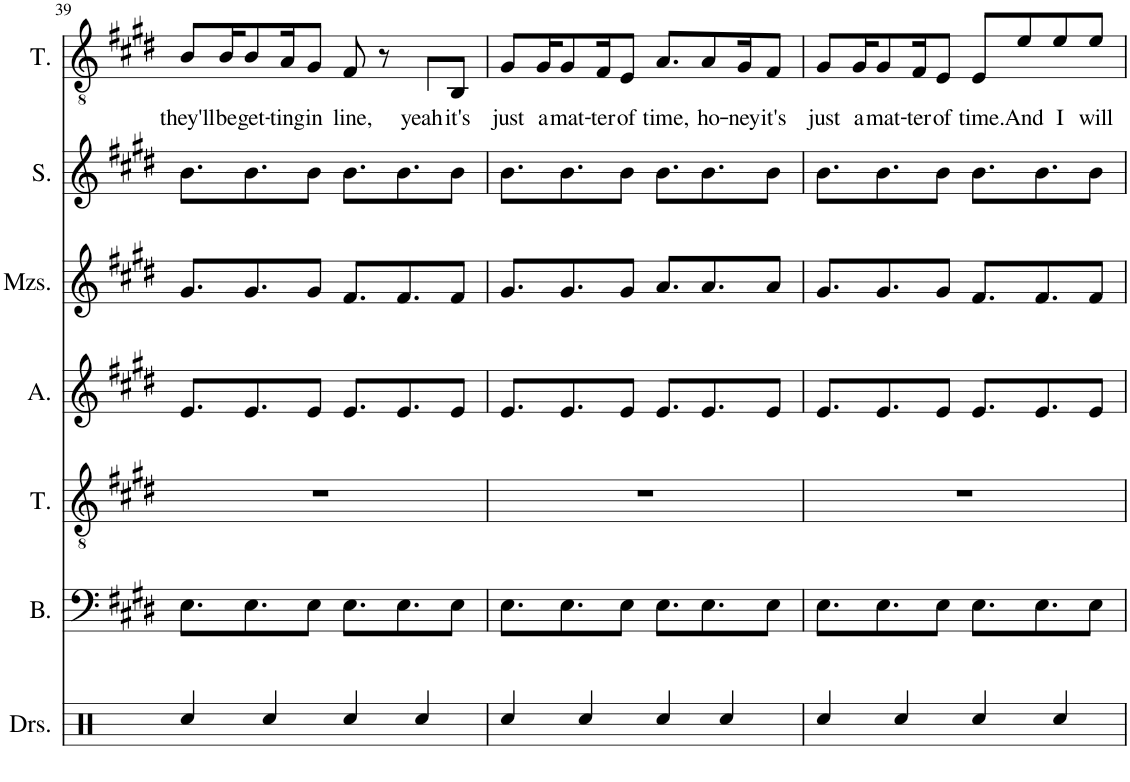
**kern	**kern	**kern	**kern	**kern	**kern	**kern	**text
*part7	*part6	*part5	*part4	*part3	*part2	*part1	*part1
*staff7	*staff6	*staff5	*staff4	*staff3	*staff2	*staff1	*staff1
*I"Drumset	*I"Bass	*I"Tenor	*I"Alto	*I"Mezzo-soprano	*I"Soprano	*I"Tenor	*
*I'Drs.	*I'B.	*I'T.	*I'A.	*I'Mzs.	*I'S.	*I'T.	*
!!LO:PB:g=z
*clefX	*clefF4	*clefGv2	*clefG2	*clefG2	*clefG2	*clefGv2	*
*k[]	*k[f#c#g#d#]	*k[f#c#g#d#]	*k[f#c#g#d#]	*k[f#c#g#d#]	*k[f#c#g#d#]	*k[f#c#g#d#]	*
*M4/4	*M4/4	*M4/4	*M4/4	*M4/4	*M4/4	*M4/4	*
=39	=39	=39	=39	=39	=39	=39	=39
!	!	!	!	!	!	!	!LO:LY:b
4Rcc/	8.E\L	1r	8.e/L	8.g#/L	8.b\L	8B/L	they'll
!	!	!	!	!	!	!	!LO:LY:b
.	.	.	.	.	.	16B/K	be
!	!	!	!	!	!	!	!LO:LY:b
.	8.E\	.	8.e/	8.g#/	8.b\	8B/	get-
4Rcc/	.	.	.	.	.	.	.
!	!	!	!	!	!	!	!LO:LY:b
.	.	.	.	.	.	16A/K	-ting
!	!	!	!	!	!	!	!LO:LY:b
.	8E\J	.	8e/J	8g#/J	8b\J	8G#/J	in
!	!	!	!	!	!	!	!LO:LY:b
4Rcc/	8.E\L	.	8.e/L	8.f#/L	8.b\L	8F#/	line,
.	.	.	.	.	.	8r	.
.	8.E\	.	8.e/	8.f#/	8.b\	.	.
!	!	!	!	!	!	!	!LO:LY:b
4Rcc/	.	.	.	.	.	8BB/L	yeah
!	!	!	!	!	!	!	!LO:LY:b
.	8E\J	.	8e/J	8f#/J	8b\J	8BB/J	it's
=40	=40	=40	=40	=40	=40	=40	=40
!	!	!	!	!	!	!	!LO:LY:b
4Rcc/	8.E\L	1r	8.e/L	8.g#/L	8.b\L	8G#/L	just
!	!	!	!	!	!	!	!LO:LY:b
.	.	.	.	.	.	16G#/K	a
!	!	!	!	!	!	!	!LO:LY:b
.	8.E\	.	8.e/	8.g#/	8.b\	8G#/	mat-
4Rcc/	.	.	.	.	.	.	.
!	!	!	!	!	!	!	!LO:LY:b
.	.	.	.	.	.	16F#/K	-ter
!	!	!	!	!	!	!	!LO:LY:b
.	8E\J	.	8e/J	8g#/J	8b\J	8E/J	of
!	!	!	!	!	!	!	!LO:LY:b
4Rcc/	8.E\L	.	8.e/L	8.a/L	8.b\L	8.A/L	time,
!	!	!	!	!	!	!	!LO:LY:b
.	8.E\	.	8.e/	8.a/	8.b\	8A/	ho-
4Rcc/	.	.	.	.	.	.	.
!	!	!	!	!	!	!	!LO:LY:b
.	.	.	.	.	.	16G#/K	-ney
!	!	!	!	!	!	!	!LO:LY:b
.	8E\J	.	8e/J	8a/J	8b\J	8F#/J	it's
=41	=41	=41	=41	=41	=41	=41	=41
!	!	!	!	!	!	!	!LO:LY:b
4Rcc/	8.E\L	1r	8.e/L	8.g#/L	8.b\L	8G#/L	just
!	!	!	!	!	!	!	!LO:LY:b
.	.	.	.	.	.	16G#/K	a
!	!	!	!	!	!	!	!LO:LY:b
.	8.E\	.	8.e/	8.g#/	8.b\	8G#/	mat-
4Rcc/	.	.	.	.	.	.	.
!	!	!	!	!	!	!	!LO:LY:b
.	.	.	.	.	.	16F#/K	-ter
!	!	!	!	!	!	!	!LO:LY:b
.	8E\J	.	8e/J	8g#/J	8b\J	8E/J	of
!	!	!	!	!	!	!	!LO:LY:b
4Rcc/	8.E\L	.	8.e/L	8.f#/L	8.b\L	8E/L	time.
!	!	!	!	!	!	!	!LO:LY:b
.	.	.	.	.	.	8e/	And
.	8.E\	.	8.e/	8.f#/	8.b\	.	.
!	!	!	!	!	!	!	!LO:LY:b
4Rcc/	.	.	.	.	.	8e/	I
!	!	!	!	!	!	!	!LO:LY:b
.	8E\J	.	8e/J	8f#/J	8b\J	8e/J	will
=	=	=	=	=	=	=	=
*-	*-	*-	*-	*-	*-	*-	*-
